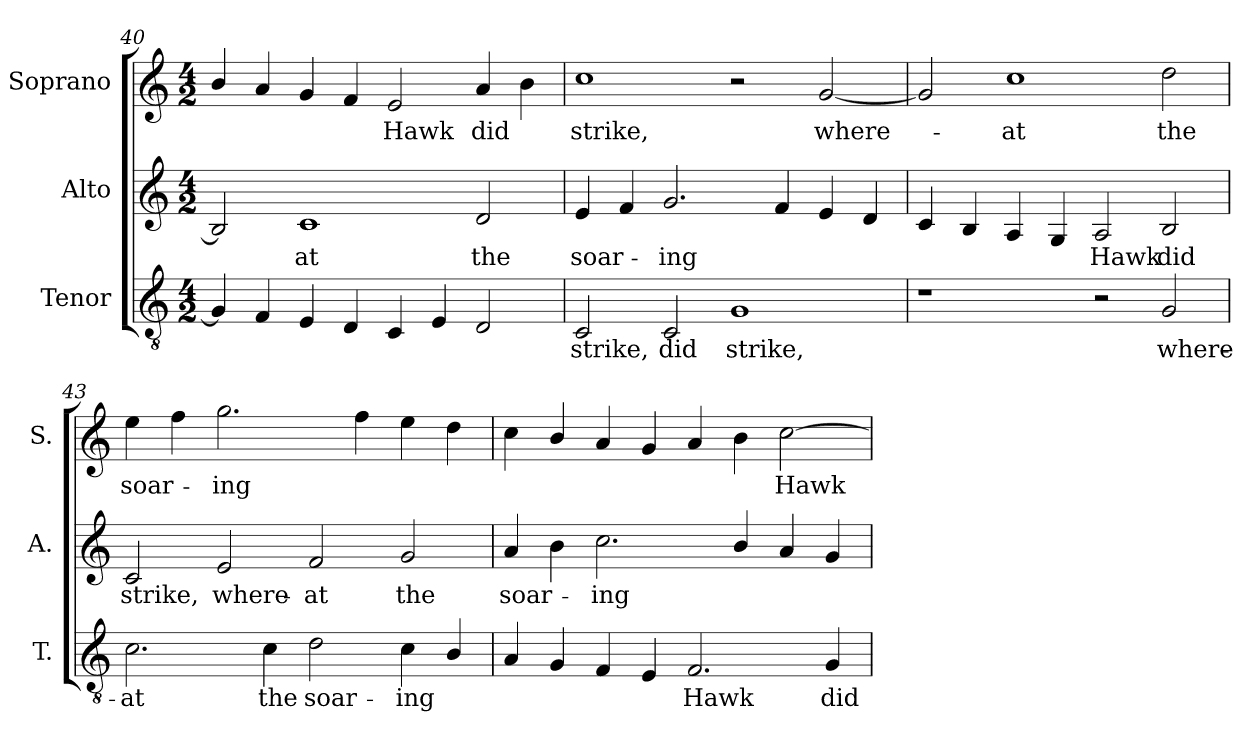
**kern	**text	**kern	**text	**kern	**text
*part3	*part3	*part2	*part2	*part1	*part1
*staff3	*staff3	*staff2	*staff2	*staff1	*staff1
*I"Tenor	*	*I"Alto	*	*I"Soprano	*
*I'T.	*	*I'A.	*	*I'S.	*
*clefGv2	*	*clefG2	*	*clefG2	*
*ITrd7c12	*	*	*	*	*
*k[]	*	*k[]	*	*k[]	*
*C:	*	*C:	*	*C:	*
*M4/2	*	*M4/2	*	*M4/2	*
=40	=40	=40	=40	=40	=40
4GGi/]	.	2Bi/]	.	4bi/	.
4FFi/	.	.	.	4ai/	.
!	!	!	!LO:LY:b:color=#000000	!	!
4EEi/	.	1ci	-at	4gi/	.
4DDi/	.	.	.	4fi/	.
!	!	!	!	!	!LO:LY:b:color=#000000
4CCi/	.	.	.	2ei/	Hawk
4EEi/	.	.	.	.	.
!	!	!	!LO:LY:b:color=#000000	!	!
!	!	!	!	!	!LO:LY:b:color=#000000
2DDi/	.	2di/	the	4ai/	did
.	.	.	.	4bi\	.
!!LO:PB:g=z
=41	=41	=41	=41	=41	=41
!	!LO:LY:b:color=#000000	!	!	!	!
!	!	!	!LO:LY:b:color=#000000	!	!
!	!	!	!	!	!LO:LY:b:color=#000000
2CCi/	strike,	4ei/	soar-	1cci	strike,
.	.	4fi/	.	.	.
!	!LO:LY:b:color=#000000	!	!	!	!
!	!	!	!LO:LY:b:color=#000000	!	!
2CCi/	did	2.gi/	-ing	.	.
!	!LO:LY:b:color=#000000	!	!	!	!
1GGi	strike,	.	.	2r	.
.	.	4fi/	.	.	.
!	!	!	!	!	!LO:LY:b:color=#000000
.	.	4ei/	.	[2gi/	where-
.	.	4di/	.	.	.
=42	=42	=42	=42	=42	=42
1r	.	4ci/	.	2gi/]	.
.	.	4Bi/	.	.	.
!	!	!	!	!	!LO:LY:b:color=#000000
.	.	4Ai/	.	1cci	-at
.	.	4Gi/	.	.	.
!	!	!	!LO:LY:b:color=#000000	!	!
2r	.	2Ai/	Hawk	.	.
!	!LO:LY:b:color=#000000	!	!	!	!
!	!	!	!LO:LY:b:color=#000000	!	!
!	!	!	!	!	!LO:LY:b:color=#000000
2GGi/	where-	2Bi/	did	2ddi\	the
=43	=43	=43	=43	=43	=43
!	!LO:LY:b:color=#000000	!	!	!	!
!	!	!	!LO:LY:b:color=#000000	!	!
!	!	!	!	!	!LO:LY:b:color=#000000
2.Ci\	-at	2ci/	strike,	4eei\	soar-
.	.	.	.	4ffi\	.
!	!	!	!LO:LY:b:color=#000000	!	!
!	!	!	!	!	!LO:LY:b:color=#000000
.	.	2ei/	where-	2.ggi\	-ing
!	!LO:LY:b:color=#000000	!	!	!	!
4Ci\	the	.	.	.	.
!	!LO:LY:b:color=#000000	!	!	!	!
!	!	!	!LO:LY:b:color=#000000	!	!
2Di\	soar-	2fi/	-at	.	.
.	.	.	.	4ffi\	.
!	!LO:LY:b:color=#000000	!	!	!	!
!	!	!	!LO:LY:b:color=#000000	!	!
4Ci\	-ing	2gi/	the	4eei\	.
4BBi/	.	.	.	4ddi\	.
=44	=44	=44	=44	=44	=44
!	!	!	!LO:LY:b:color=#000000	!	!
4AAi/	.	4ai/	soar-	4cci\	.
4GGi/	.	4bi\	.	4bi/	.
!	!	!	!LO:LY:b:color=#000000	!	!
4FFi/	.	2.cci\	-ing	4ai/	.
4EEi/	.	.	.	4gi/	.
!	!LO:LY:b:color=#000000	!	!	!	!
2.FFi/	Hawk	.	.	4ai/	.
.	.	4bi/	.	4bi\	.
!	!	!	!	!	!LO:LY:b:color=#000000
.	.	4ai/	.	[2cci\	Hawk
!	!LO:LY:b:color=#000000	!	!	!	!
4GGi/	did	4gi/	.	.	.
=	=	=	=	=	=
*-	*-	*-	*-	*-	*-
